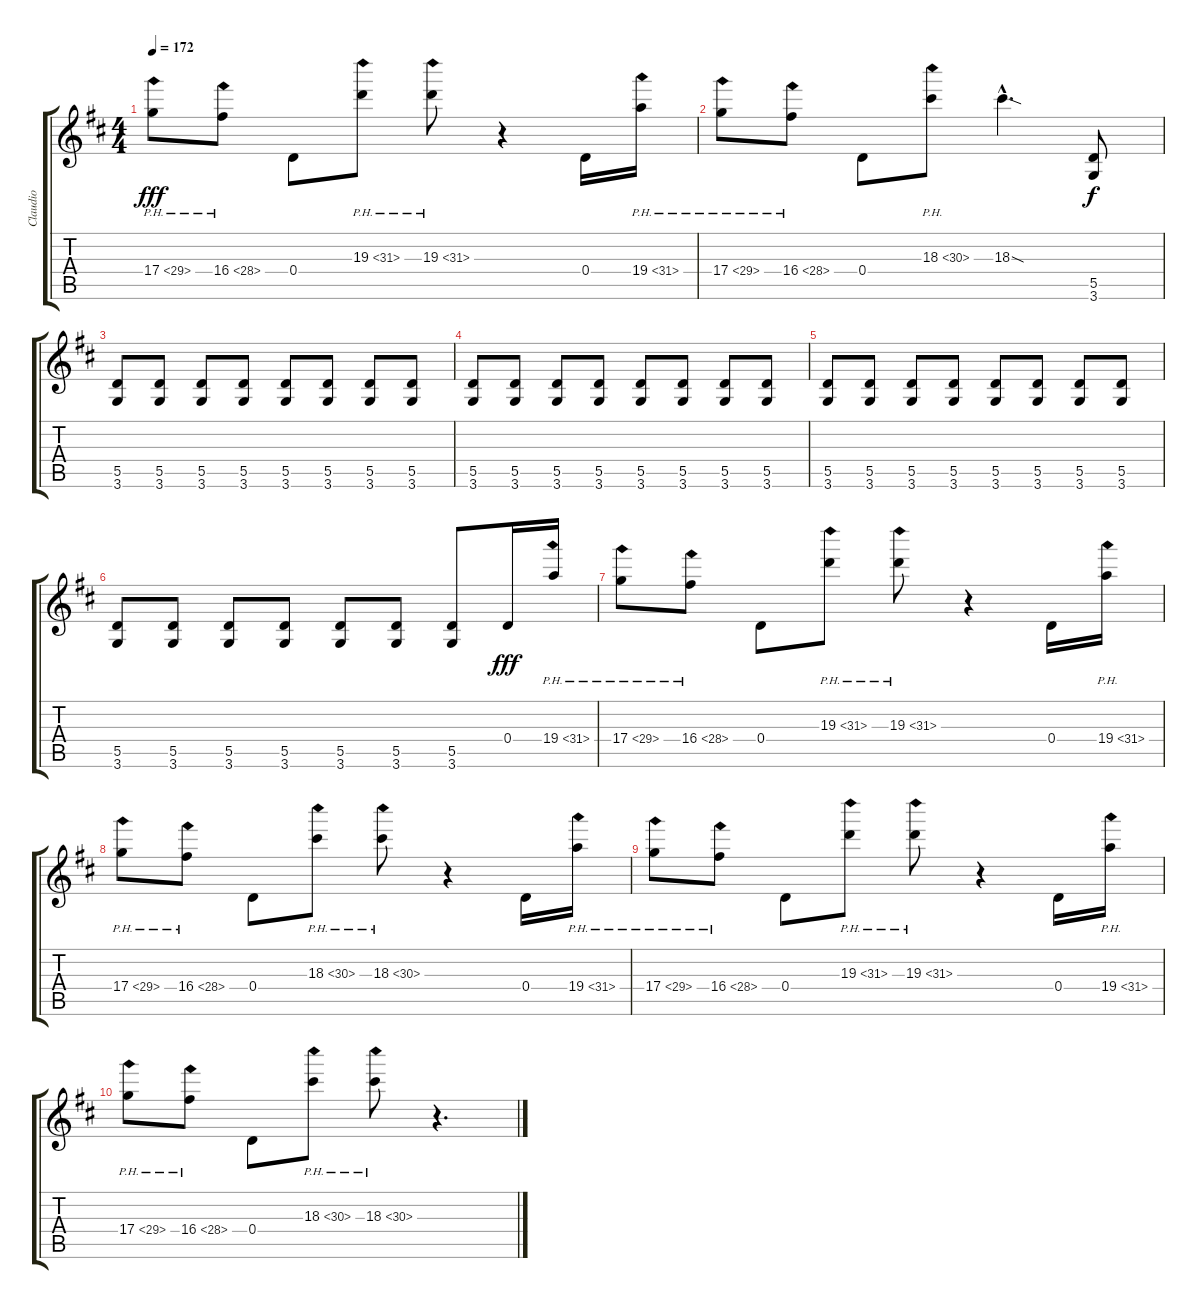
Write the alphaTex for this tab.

\track ("Claudio" "Claudio") {instrument distortionguitar}
\staff {score tabs}
\tuning (E4 B3 G3 D3 A2 E2) {hide}
\ts (4 4)
\tempo 172
\clef g2
\ks d
17.4{ph 12}.8{dy fff} 16.4{ph 12}.8 0.4.8 19.3{ph 12}.8 19.3{ph 12}.8 r.4 0.4.16 19.4{ph 12}.16 |
17.4{ph 12}.8 16.4{ph 12}.8 0.4.8 18.3{ph 12}.8 18.3{sod hac}.4{d} (5.5 3.6).8{dy f} |
(5.5 3.6).8 (5.5 3.6).8 (5.5 3.6).8 (5.5 3.6).8 (5.5 3.6).8 (5.5 3.6).8 (5.5 3.6).8 (5.5 3.6).8 |
(5.5 3.6).8 (5.5 3.6).8 (5.5 3.6).8 (5.5 3.6).8 (5.5 3.6).8 (5.5 3.6).8 (5.5 3.6).8 (5.5 3.6).8 |
(5.5 3.6).8 (5.5 3.6).8 (5.5 3.6).8 (5.5 3.6).8 (5.5 3.6).8 (5.5 3.6).8 (5.5 3.6).8 (5.5 3.6).8 |
(5.5 3.6).8 (5.5 3.6).8 (5.5 3.6).8 (5.5 3.6).8 (5.5 3.6).8 (5.5 3.6).8 (5.5 3.6).8 0.4.16{dy fff} 19.4{ph 12}.16 |
17.4{ph 12}.8 16.4{ph 12}.8 0.4.8 19.3{ph 12}.8 19.3{ph 12}.8 r.4 0.4.16 19.4{ph 12}.16 |
17.4{ph 12}.8 16.4{ph 12}.8 0.4.8 18.3{ph 12}.8 18.3{ph 12}.8 r.4 0.4.16 19.4{ph 12}.16 |
17.4{ph 12}.8 16.4{ph 12}.8 0.4.8 19.3{ph 12}.8 19.3{ph 12}.8 r.4 0.4.16 19.4{ph 12}.16 |
17.4{ph 12}.8 16.4{ph 12}.8 0.4.8 18.3{ph 12}.8 18.3{ph 12}.8 r.4{d}
